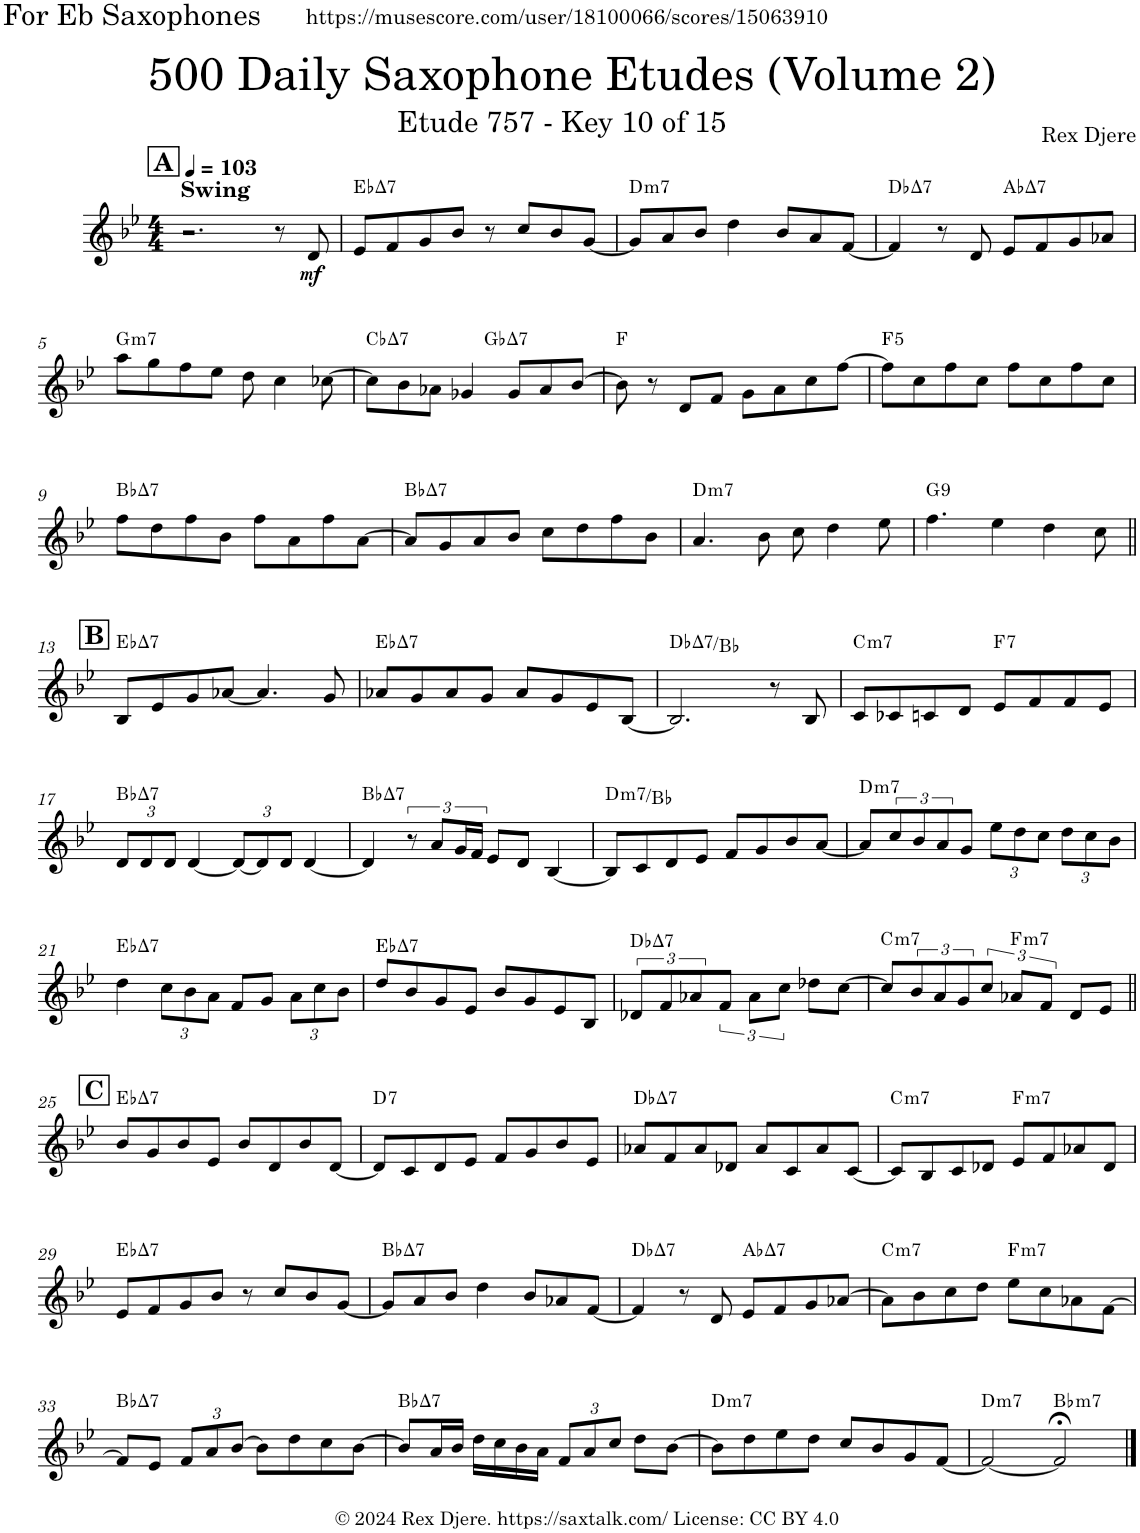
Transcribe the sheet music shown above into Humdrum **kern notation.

**kern	**dynam	**harte
*part1	*part1	*part1
*staff1	*staff1	*
*I"Alto Saxophone	*	*
*I'A. Sax.	*	*
*clefG2	*	*
*Trd5c9	*	*
*k[b-e-]	*	*
*M4/4	*	*
*MM103	*	*
!!LO:REH:place=s1:a:B:cj:fs=14:t=A
=1	=1	=1
!LO:TX:a:B:t=Swing	!	!
2.r	.	.
8r	.	.
!	!LO:DY:b	!
8d/	mf	.
=2	=2	=2
!	!	!LO:H:kt=7
8e-/L	.	Eb:maj7
8f/	.	.
8g/	.	.
8b-/J	.	.
8r	.	.
8cc/L	.	.
8b-/	.	.
[8g/J	.	.
=3	=3	=3
!	!	!LO:H:kt=m7
8g/L]	.	D:min7
8a/	.	.
8b-/J	.	.
4dd\	.	.
8b-/L	.	.
8a/	.	.
[8f/J	.	.
=4	=4	=4
!	!	!LO:H:kt=7
4f/]	.	Db:maj7
8r	.	.
8d/	.	.
!	!	!LO:H:kt=7
8e-/L	.	Ab:maj7
8f/	.	.
8g/	.	.
8a-X/J	.	.
!!LO:LB:g=z
=5	=5	=5
!	!	!LO:H:kt=m7
8aa\L	.	G:min7
8gg\	.	.
8ff\	.	.
8ee-\J	.	.
8dd\	.	.
4cc\	.	.
[8cc-X\	.	.
=6	=6	=6
!	!	!LO:H:kt=7
*^	*	*
8cc-\L]	2ryy	.	Cb:maj7
8b-\	.	.	.
8a-X\J	.	.	.
4g-X/	.	.	.
!	!	!	!LO:H:kt=7
.	2ryy	.	Gb:maj7
8g-/L	.	.	.
8a-/	.	.	.
[8b-/J	.	.	.
*v	*v	*	*
=7	=7	=7
8b-\]	.	F:maj
8r	.	.
8d/L	.	.
8f/J	.	.
8g\L	.	.
8a\	.	.
8cc\	.	.
[8ff\J	.	.
=8	=8	=8
!	!	!LO:H:kt=5
8ff\L]	.	F:(1,5)
8cc\	.	.
8ff\	.	.
8cc\J	.	.
8ff\L	.	.
8cc\	.	.
8ff\	.	.
8cc\J	.	.
!!LO:LB:g=z
=9	=9	=9
!	!	!LO:H:kt=7
8ff\L	.	Bb:maj7
8dd\	.	.
8ff\	.	.
8b-\J	.	.
8ff\L	.	.
8a\	.	.
8ff\	.	.
[8a\J	.	.
=10	=10	=10
!	!	!LO:H:kt=7
8a/L]	.	Bb:maj7
8g/	.	.
8a/	.	.
8b-/J	.	.
8cc\L	.	.
8dd\	.	.
8ff\	.	.
8b-\J	.	.
=11	=11	=11
!	!	!LO:H:kt=m7
4.a/	.	D:min7
8b-\	.	.
8cc\	.	.
4dd\	.	.
8ee-\	.	.
=12	=12	=12
!	!	!LO:H:kt=9
4.ff\	.	G:9
4ee-\	.	.
4dd\	.	.
8cc\	.	.
!!LO:LB:g=z
!!LO:REH:place=s1:a:B:cj:fs=14:t=B
=13||	=13||	=13||
!	!	!LO:H:kt=7
8B-/L	.	Eb:maj7
8e-/	.	.
8g/	.	.
[8a-X/J	.	.
4.a-/]	.	.
8g/	.	.
=14	=14	=14
!	!	!LO:H:kt=7
8a-X/L	.	Eb:maj7
8g/	.	.
8a-/	.	.
8g/J	.	.
8a-/L	.	.
8g/	.	.
8e-/	.	.
[8B-/J	.	.
=15	=15	=15
!	!	!LO:H:kt=7
2.B-/]	.	Db:maj7/6
8r	.	.
8B-/	.	.
=16	=16	=16
!	!	!LO:H:kt=m7
8c/L	.	C:min7
8c-X/	.	.
8cn/	.	.
8d/J	.	.
!	!	!LO:H:kt=7
8e-/L	.	F:7
8f/	.	.
8f/	.	.
8e-/J	.	.
!!LO:LB:g=z
=17	=17	=17
*Xbrackettup	*	*
!	!	!LO:H:kt=7
12d/L	.	Bb:maj7
12d/	.	.
12d/J	.	.
[4d/	.	.
12d/L_	.	.
12d/]	.	.
12d/J	.	.
[4d/	.	.
=18	=18	=18
!	!	!LO:H:kt=7
4d/]	.	Bb:maj7
*brackettup	*	*
12r	.	.
12a/L	.	.
24g/L	.	.
24f/JJ	.	.
8e-/L	.	.
8d/J	.	.
[4B-/	.	.
=19	=19	=19
!	!	!LO:H:kt=m7
8B-/L]	.	D:min7/b6
8c/	.	.
8d/	.	.
8e-/J	.	.
8f/L	.	.
8g/	.	.
8b-/	.	.
[8a/J	.	.
=20	=20	=20
!	!	!LO:H:kt=m7
8a/L]	.	D:min7
12cc/	.	.
12b-/	.	.
12a/	.	.
8g/J	.	.
*Xbrackettup	*	*
12ee-\L	.	.
12dd\	.	.
12cc\J	.	.
12dd\L	.	.
12cc\	.	.
12b-\J	.	.
!!LO:LB:g=z
=21	=21	=21
!	!	!LO:H:kt=7
4dd\	.	Eb:maj7
12cc\L	.	.
12b-\	.	.
12a\J	.	.
8f/L	.	.
8g/J	.	.
12a\L	.	.
12cc\	.	.
12b-\J	.	.
=22	=22	=22
!	!	!LO:H:kt=7
8dd/L	.	Eb:maj7
8b-/	.	.
8g/	.	.
8e-/J	.	.
8b-/L	.	.
8g/	.	.
8e-/	.	.
8B-/J	.	.
=23	=23	=23
!	!	!LO:H:kt=7
8d-X/L	.	Db:maj7
8f/	.	.
8a-X/	.	.
8f/J	.	.
8a-\L	.	.
8cc\J	.	.
8dd-X\L	.	.
[8cc\J	.	.
=24	=24	=24
!	!	!LO:H:kt=m7
8cc/L]	.	C:min7
*brackettup	*	*
12b-/	.	.
12a/	.	.
12g/	.	.
8cc/J	.	.
!	!	!LO:H:kt=m7
8a-X/L	.	F:min7
8f/J	.	.
8d/L	.	.
8e-/J	.	.
!!LO:LB:g=z
!!LO:REH:place=s1:a:B:cj:fs=14:t=C
=25||	=25||	=25||
!	!	!LO:H:kt=7
8b-/L	.	Eb:maj7
8g/	.	.
8b-/	.	.
8e-/J	.	.
8b-/L	.	.
8d/	.	.
8b-/	.	.
[8d/J	.	.
=26	=26	=26
!	!	!LO:H:kt=7
8d/L]	.	D:7
8c/	.	.
8d/	.	.
8e-/J	.	.
8f/L	.	.
8g/	.	.
8b-/	.	.
8e-/J	.	.
=27	=27	=27
!	!	!LO:H:kt=7
8a-X/L	.	Db:maj7
8f/	.	.
8a-/	.	.
8d-X/J	.	.
8a-/L	.	.
8c/	.	.
8a-/	.	.
[8c/J	.	.
=28	=28	=28
!	!	!LO:H:kt=m7
8c/L]	.	C:min7
8B-/	.	.
8c/	.	.
8d-X/J	.	.
!	!	!LO:H:kt=m7
8e-/L	.	F:min7
8f/	.	.
8a-X/	.	.
8d-/J	.	.
!!LO:LB:g=z
=29	=29	=29
!	!	!LO:H:kt=7
8e-/L	.	Eb:maj7
8f/	.	.
8g/	.	.
8b-/J	.	.
8r	.	.
8cc/L	.	.
8b-/	.	.
[8g/J	.	.
=30	=30	=30
!	!	!LO:H:kt=7
8g/L]	.	Bb:maj7
8a/	.	.
8b-/J	.	.
4dd\	.	.
8b-/L	.	.
8a-X/	.	.
[8f/J	.	.
=31	=31	=31
!	!	!LO:H:kt=7
4f/]	.	Db:maj7
8r	.	.
8d/	.	.
!	!	!LO:H:kt=7
8e-/L	.	Ab:maj7
8f/	.	.
8g/	.	.
[8a-X/J	.	.
=32	=32	=32
!	!	!LO:H:kt=m7
8a-\L]	.	C:min7
8b-\	.	.
8cc\	.	.
8dd\J	.	.
!	!	!LO:H:kt=m7
8ee-\L	.	F:min7
8cc\	.	.
8a-X\	.	.
[8f\J	.	.
!!LO:LB:g=z
=33	=33	=33
!	!	!LO:H:kt=7
8f/L]	.	Bb:maj7
8e-/J	.	.
*Xbrackettup	*	*
12f/L	.	.
12a/	.	.
[12b-/J	.	.
8b-\L]	.	.
8dd\	.	.
8cc\	.	.
[8b-\J	.	.
=34	=34	=34
!	!	!LO:H:kt=7
8b-/L]	.	Bb:maj7
16a/L	.	.
16b-/JJ	.	.
16dd\LL	.	.
16cc\	.	.
16b-\	.	.
16a\JJ	.	.
12f/L	.	.
12a/	.	.
12cc/J	.	.
8dd\L	.	.
[8b-\J	.	.
=35	=35	=35
!	!	!LO:H:kt=m7
8b-\L]	.	D:min7
8dd\	.	.
8ee-\	.	.
8dd\J	.	.
8cc/L	.	.
8b-/	.	.
8g/	.	.
[8f/J	.	.
=36	=36	=36
!	!	!LO:H:kt=m7
2f/_	.	D:min7
!	!	!LO:H:kt=m7
2f;</]	.	Bb:min7
==	==	==
*-	*-	*-
